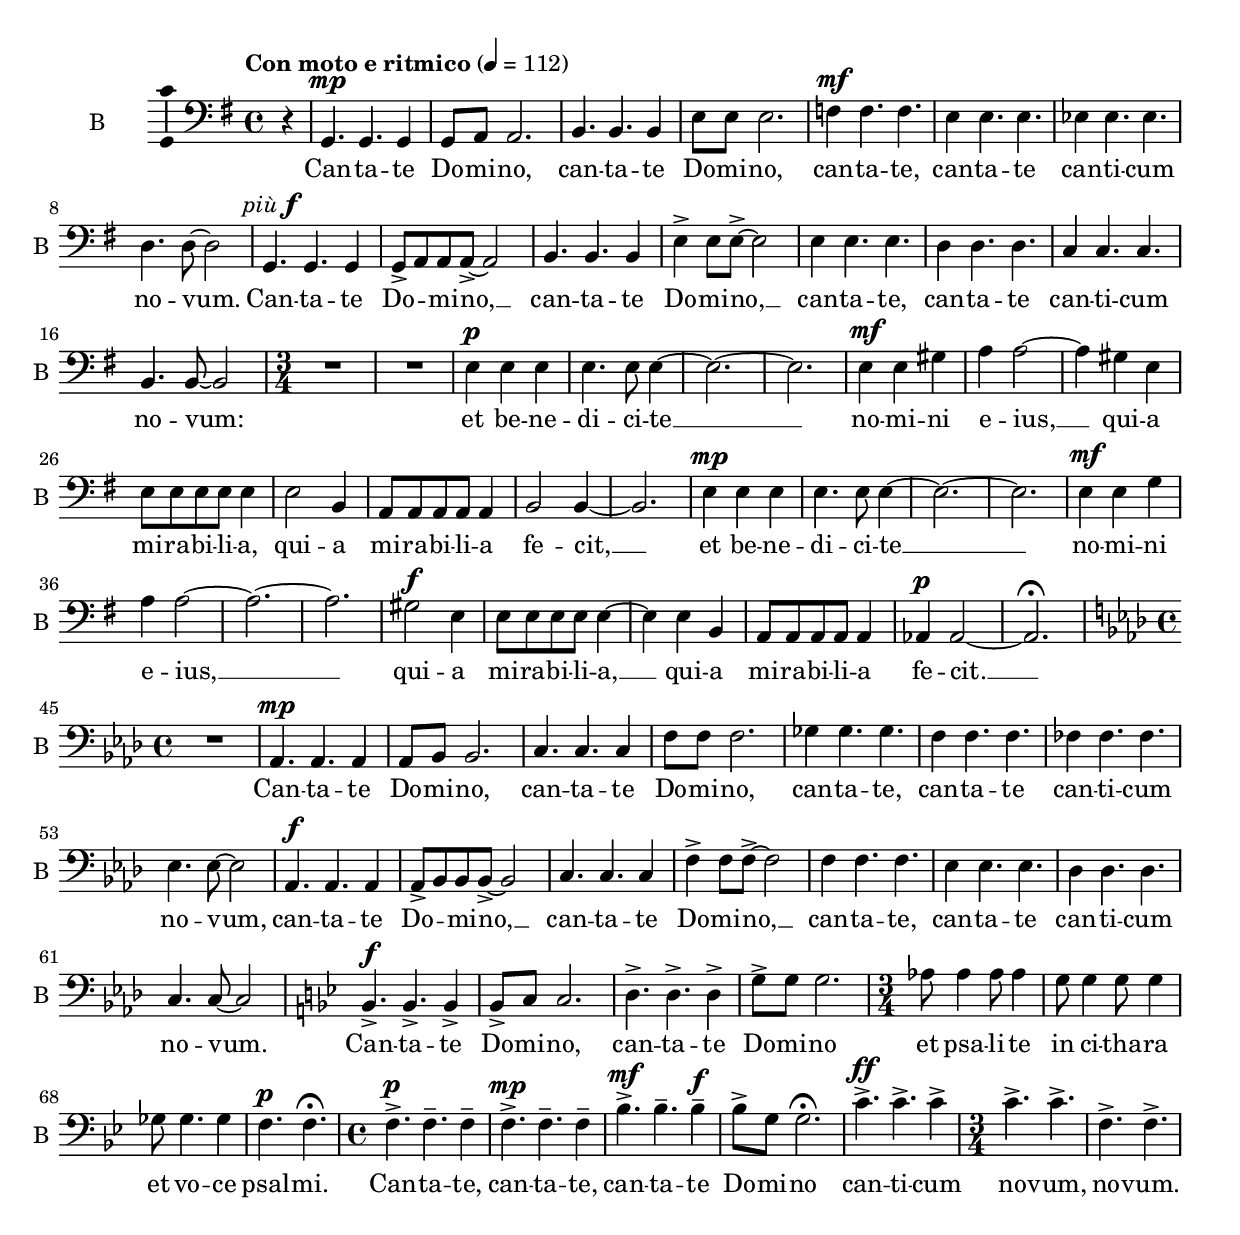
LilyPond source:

\version "2.16.1"

\include "./dzielenie-głosów.ily"
\include "./specjalna-dynamika.ily"
\version "2.16.1"

% -*- master: ./pomocnicze/bas-solo.ly;

% Uwaga! z przyczyn technicznych przed skompilowaniem
% partii trzeba zapisać plik.

% Jeśli ten głos nie dzieli się na dolny i górny,
% wpisz całą partię tutaj a zmiennej "basgorny"
% po prostu nie używaj.
% Jeśli głos się dzieli, wpisz tutaj DOLNĄ partię
% (łącznie z tym, co jest śpiewane unisono):

basdolny = \relative f {
  % w komentarzach to, czego nie umiem zrealizować w danym takcie,
  % nie ma także podwójnych kresek taktowych
  r4
  g,4.\mp g g4
  g8 a a2.
  b4. b b4
  e8 e e2.
  f4\mf f4. f
  e4 e4. e
  es4 es4. es
  d4. d8~ d2
  g,4.\piuf g g4 % piu
  g8->\melisma a\melismaEnd a a~-> a2 % łuczek
  b4. b b4
  e-> e8 e~-> e2
  e4 e4. e

  %takt 14
  d4 d4. d
  c4 c4. c
  b b8~ b2 % crescendo, oddech 
  \time 3/4
  R2.*2
  e4\p e e
  e4. e8 e4~
  e2.~
  e2. % decrescendo
  e4\mf e gis % cresc
  a a2~
  a4 gis e
  e8 e e e e4
  e2 b4
  a8 a a a a4
  b2 b4~
  b2. % decrescendo
  e4\mp e e
  e4. e8 e4~
  e2.~
  e2. % decrescendo

  %takt 35
  e4\mf e g
  a a2~
  a2.~
  a2. % crescendo
  gis2\f e4
  e8 e e e e4~
  e e b
  a8 a a a a4 % decrescendo
  as\p as2~
  as2.\fermata % decrescendo
  \key as \major
  \time 4/4
  R1
  as4.\mp as as4
  as8 bes bes2.
  c4. c c4
  f8 f f2.
  ges4 ges4. ges
  f4 f4. f
  fes4 fes4. fes
  es4. es8~ es2
  as,4.\f as as4 % piu
  as8->\melisma bes\melismaEnd bes bes~-> bes2 % łuczek
  c4. c c4

  %takt 57
  f-> f8 f->~f2
  f4 f4. f
  es4 es4. es
  des4 des4. des
  c4. c8~ c2
  \key bes \major
  bes4.->\f bes-> bes4->
  bes8-> c c2.
  d4.-> d-> d4->
  g8-> g g2. %oddech?
  \time 3/4
  as8 as4 as8 as4
  g8 g4 g8 g4
  ges8 ges4. ges4
  f4.\p f4.\fermata
  \time 4/4
  f->\p f-- f4-- % sub, cresc
  f4.->\mp f-- f4--
  bes4.->\mf bes-- bes4--\f
  bes8-> g g2.\fermata % crescendo, oddech?
  c4.->\ff c-> c4->
  \time 3/4
  c4.-> c->
  f,-> f-> % crescendo
}


% Jeśli głos się dzieli, tutaj wpisz GÓRNĄ partię
% (łącznie z tym, co jest śpiewane unisono).
% Zapewne będzie Ci wygodnie skopiować wspólne
% fragmenty z tego, co jest już wpisane powyżej.
% Żeby odpowiednio połączyć obie partie, użyj
% \unisono { } , \rownyRytm { } i \podzial { }
% na odpowiednich fragmentach tej partii.

basgorny = \relative f {
}


bastekst = \lyricmode {
  % Tu wpisz libretto. Będzie ono przyczepione do partii
  % dolnego głosu (jeśli jest podział).

  Can -- ta -- te Do -- mi -- no,
  can -- ta -- te Do -- mi -- no,
  can -- ta -- te, can -- ta -- te can -- ti -- cum no -- vum.
  Can -- ta -- te Do -- mi -- no, __
  can -- ta -- te
  Do -- mi -- no, __
  can -- ta -- te,

  %takt 14
  can -- ta -- te can -- ti -- cum no -- vum:
  et be -- ne  -- di -- ci -- te __
  no -- mi -- ni e -- ius, __
  qui -- a mi -- ra -- bi -- li -- a,
  qui -- a mi -- ra -- bi -- li -- a fe -- cit, __
  et be -- ne  -- di -- ci -- te __

  %takt 35
  no -- mi -- ni e -- ius, __
  qui -- a mi -- ra -- bi -- li -- a, __
  qui -- a mi -- ra -- bi -- li -- a fe -- cit. __
  Can -- ta -- te Do -- mi -- no,
  can -- ta -- te Do -- mi -- no,
  can -- ta -- te, can -- ta -- te can -- ti -- cum no -- vum,
  can -- ta -- te Do -- mi -- no, __
  can -- ta -- te

  %takt 57
  Do -- mi -- no, __
  can -- ta -- te, can -- ta -- te can -- ti -- cum no -- vum.
  Can -- ta -- te Do -- mi -- no,
  can -- ta -- te Do -- mi -- no
  et psa -- li -- te in ci -- tha -- ra
  et vo -- ce psal -- mi.
  Can -- ta -- te, can -- ta -- te,
  can -- ta -- te Do -- mi -- no
  can -- ti -- cum no -- vum, no -- vum.
}

piecioliniabasu = \new Staff \with { \consists "Ambitus_engraver" } {
  \tag #'solo {
    \set Staff.midiInstrument = "clarinet"
    \set Staff.midiMinimumVolume = #0.6
    \set Staff.midiMaximumVolume = #0.8
  }
  \tag #'chor {
    \set Staff.midiInstrument = "acoustic grand"
    \set Staff.midiMinimumVolume = #0.4
    \set Staff.midiMaximumVolume = #0.6
  }
  \set Staff.instrumentName = "B "
  \set Staff.shortInstrumentName = "B "
  \dynamicUp
  \tupletUp
  \clef F

  \key g \major
  \time 4/4
  \tempo "Con moto e ritmico" 4 = 112
  \partial 4
  <<
    \basdolny
    \basgorny
  >>
}
\addlyrics \bastekst


\score { \piecioliniabasu }